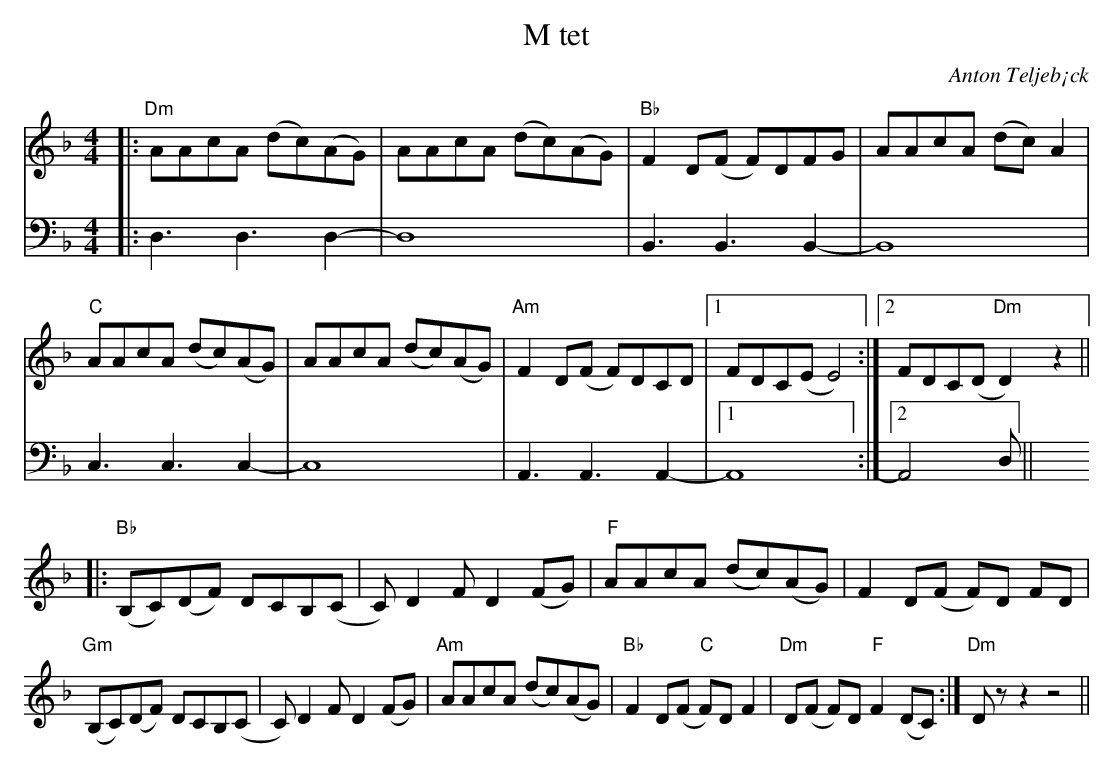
X:1
T:M tet
C:Anton Teljeb¡ck
M:4/4
L:1/8
K:Dm
V:1
|: "Dm" AAcA (dc)(AG) | AAcA (dc)(AG) | "Bb" F2D(F F)DFG | AAcA (dc)A2 |
"C" AAcA (dc)(AG) | AAcA (dc)(AG) |"Am" F2D(F F)DCD |1 FDC(E E4) :|2 FDC(D "Dm"D2)z2 ||
|:"Bb"(B,C)(DF) DCB,(C | C)D2F D2(FG) |"F" AAcA (dc)(AG) | F2 D(F F)D FD |
"Gm" (B,C)(DF) DCB,(C | C)D2F D2(FG) |"Am" AAcA (dc)(AG) | "Bb" F2D(F "C" F)DF2 |"Dm"D(F F)D "F"F2 (DC):|"Dm"Dz z2 z4 ||
V:2
K: bass
|:D,3D,3D,2- |  D,8 | B,,3B,,3B,,2- | B,,8 | C,3C,3C,2- |  C,8 | A,,3A,,3A,,2- |1 A,,8 :|2 A,,4D, ||
